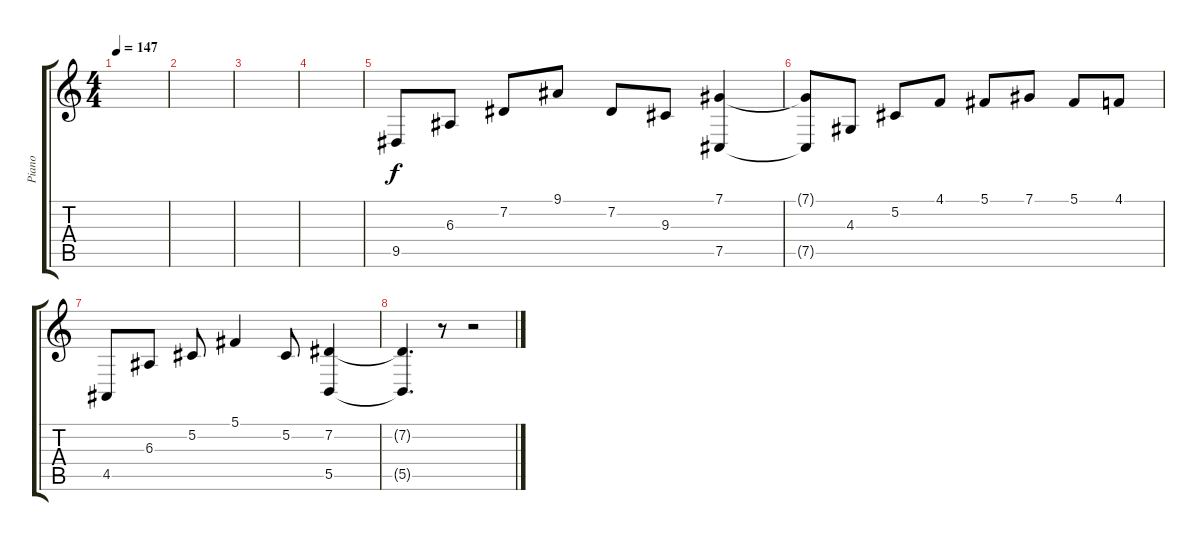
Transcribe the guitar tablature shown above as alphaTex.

\track ("Piano" "Piano") {instrument acousticgrandpiano}
\staff {score tabs}
\tuning (Db4 Ab3 E3 B2 Gb2 B1) {hide}
\ts (4 4)
\tempo 147
\clef g2
\ks c
|
|
|
|
9.5.8 6.3.8 7.2.8 9.1.8 7.2.8 9.3.8 (7.1 7.5).4 |
(7.1{t} 7.5{t}).8 4.3.8 5.2.8 4.1.8 5.1.8 7.1.8 5.1.8 4.1.8 |
4.5.8 6.3.8 5.2.8 5.1.4 5.2.8 (7.2 5.5).4 |
(7.2{t} 5.5{t}).4{d} r.8 r.2
